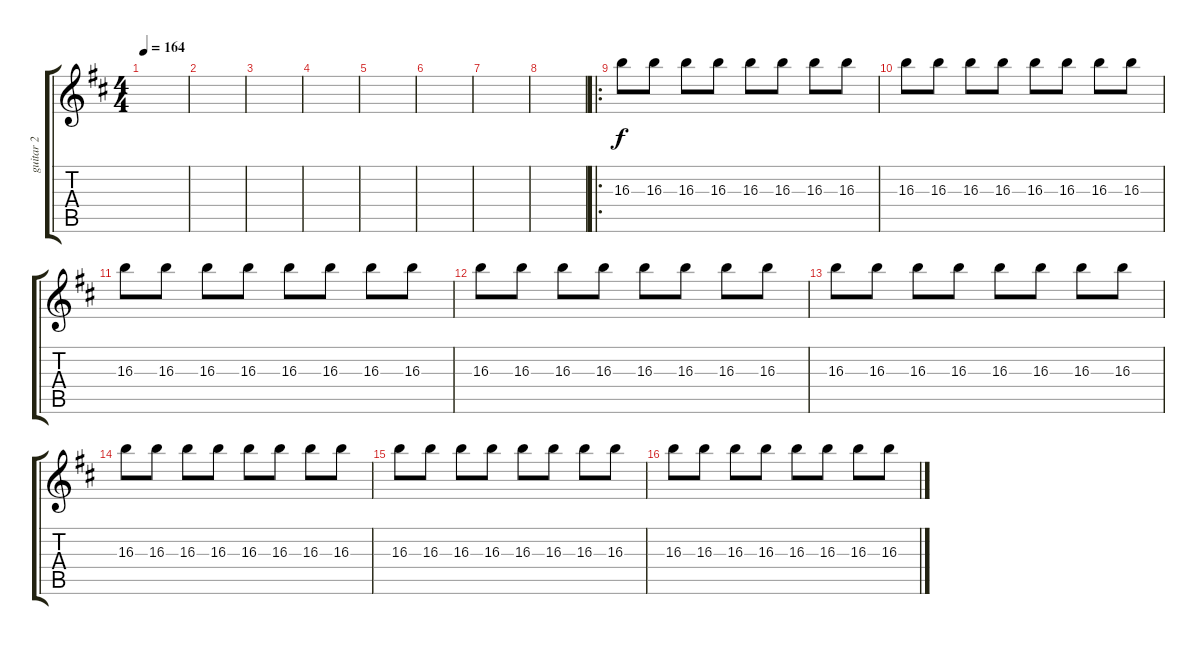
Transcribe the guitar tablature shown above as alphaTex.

\track ("guitar 2" "guitar 2") {instrument overdrivenguitar}
\staff {score tabs}
\tuning (E4 B3 G3 D3 A2 E2) {hide}
\ts (4 4)
\tempo 164
\clef g2
\ks d
|
|
|
|
|
|
|
|
\ro
16.3.8 16.3.8 16.3.8 16.3.8 16.3.8 16.3.8 16.3.8 16.3.8 |
16.3.8 16.3.8 16.3.8 16.3.8 16.3.8 16.3.8 16.3.8 16.3.8 |
16.3.8 16.3.8 16.3.8 16.3.8 16.3.8 16.3.8 16.3.8 16.3.8 |
16.3.8 16.3.8 16.3.8 16.3.8 16.3.8 16.3.8 16.3.8 16.3.8 |
16.3.8 16.3.8 16.3.8 16.3.8 16.3.8 16.3.8 16.3.8 16.3.8 |
16.3.8 16.3.8 16.3.8 16.3.8 16.3.8 16.3.8 16.3.8 16.3.8 |
16.3.8 16.3.8 16.3.8 16.3.8 16.3.8 16.3.8 16.3.8 16.3.8 |
16.3.8 16.3.8 16.3.8 16.3.8 16.3.8 16.3.8 16.3.8 16.3.8
